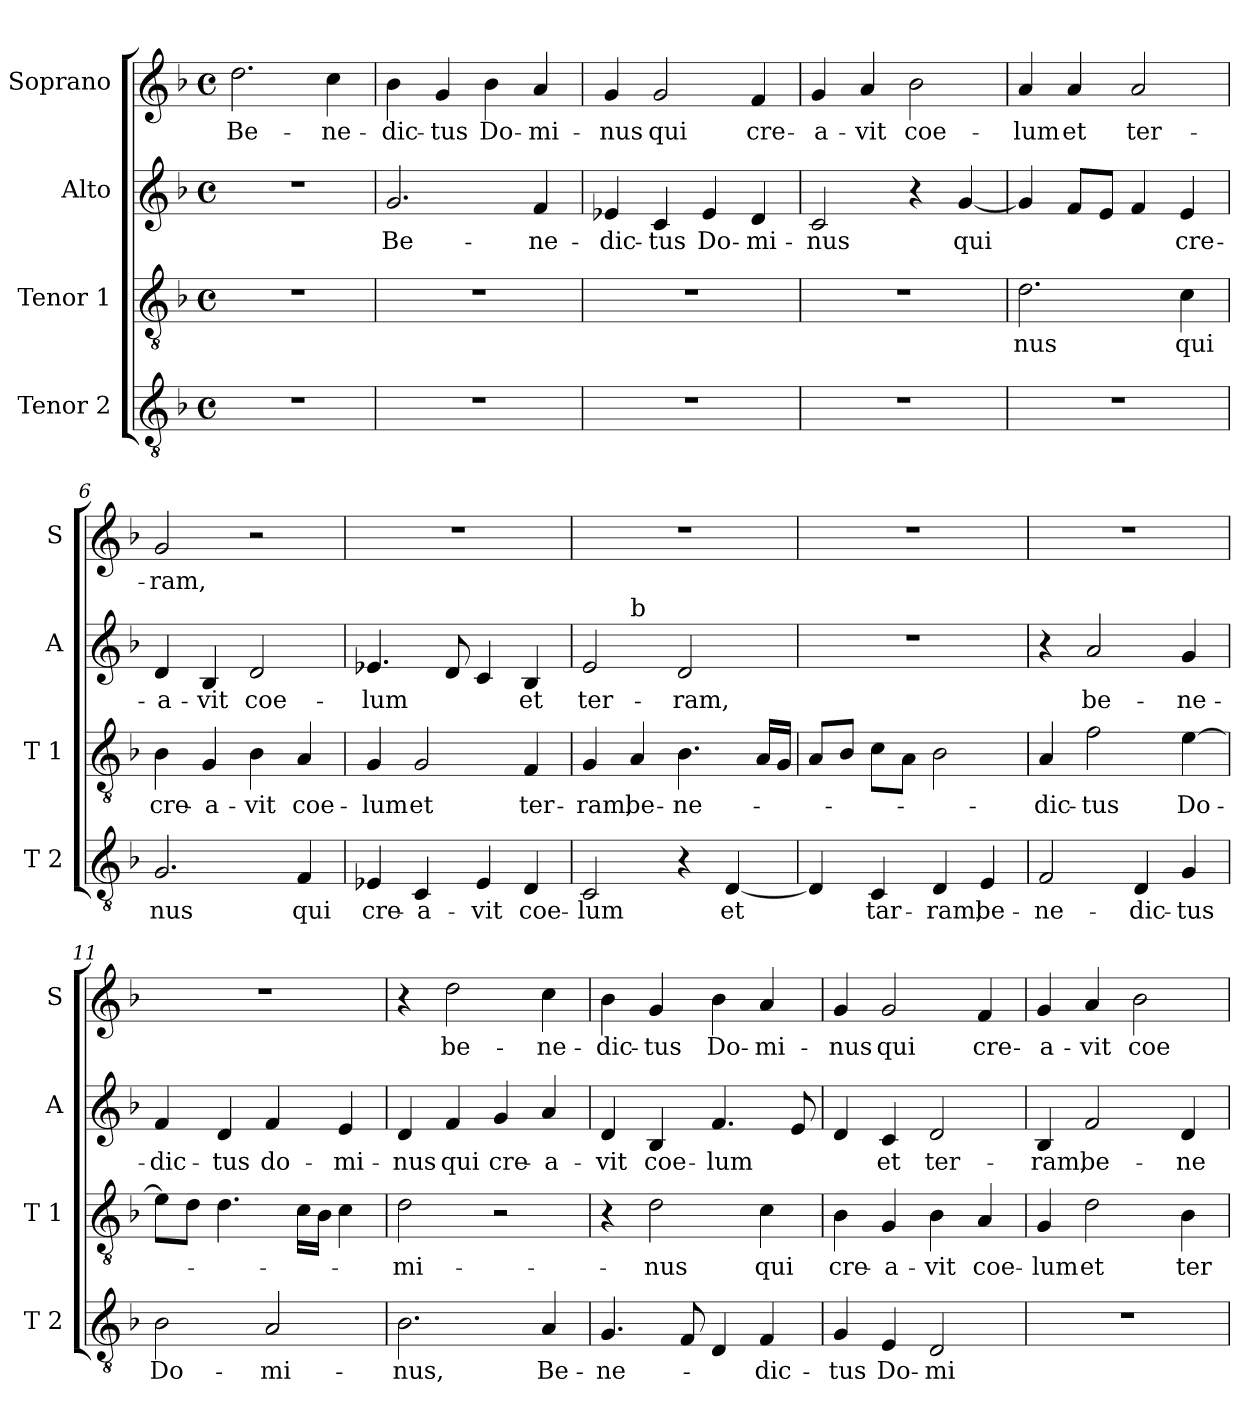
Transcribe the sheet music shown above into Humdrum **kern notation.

**kern	**text	**kern	**text	**kern	**text	**kern	**text
*part4	*part4	*part3	*part3	*part2	*part2	*part1	*part1
*staff4	*staff4	*staff3	*staff3	*staff2	*staff2	*staff1	*staff1
*I"Tenor 2	*	*I"Tenor 1	*	*I"Alto	*	*I"Soprano	*
*I'T 2	*	*I'T 1	*	*I'A	*	*I'S	*
*clefGv2	*	*clefGv2	*	*clefG2	*	*clefG2	*
*k[b-]	*	*k[b-]	*	*k[b-]	*	*k[b-]	*
*F:	*	*F:	*	*F:	*	*F:	*
*M4/4	*	*M4/4	*	*M4/4	*	*M4/4	*
*met(c)	*	*met(c)	*	*met(c)	*	*met(c)	*
=1	=1	=1	=1	=1	=1	=1	=1
!	!	!	!	!	!	!	!LO:LY:b
1r	.	1r	.	1r	.	2.dd\	Be-
!	!	!	!	!	!	!	!LO:LY:b
.	.	.	.	.	.	4cc\	-ne-
=2	=2	=2	=2	=2	=2	=2	=2
!	!	!	!	!	!LO:LY:b	!	!LO:LY:b
1r	.	1r	.	2.g/	Be-	4b-\	-dic-
!	!	!	!	!	!	!	!LO:LY:b
.	.	.	.	.	.	4g/	-tus
!	!	!	!	!	!	!	!LO:LY:b
.	.	.	.	.	.	4b-\	Do-
!	!	!	!	!	!LO:LY:b	!	!LO:LY:b
.	.	.	.	4f/	-ne-	4a/	-mi-
=3	=3	=3	=3	=3	=3	=3	=3
!	!	!	!	!	!LO:LY:b	!	!LO:LY:b
1r	.	1r	.	4e-X/	-dic-	4g/	-nus
!	!	!	!	!	!LO:LY:b	!	!LO:LY:b
.	.	.	.	4c/	-tus	2g/	qui
!	!	!	!	!	!LO:LY:b	!	!
.	.	.	.	4e-/	Do-	.	.
!	!	!	!	!	!LO:LY:b	!	!LO:LY:b
.	.	.	.	4d/	-mi-	4f/	cre-
=4	=4	=4	=4	=4	=4	=4	=4
!	!	!	!	!	!LO:LY:b	!	!LO:LY:b
1r	.	1r	.	2c/	-nus	4g/	-a-
!	!	!	!	!	!	!	!LO:LY:b
.	.	.	.	.	.	4a/	-vit
!	!	!	!	!	!	!	!LO:LY:b
.	.	.	.	4r	.	2b-\	coe-
!	!	!	!	!	!LO:LY:b	!	!
.	.	.	.	[4g/	qui	.	.
=5	=5	=5	=5	=5	=5	=5	=5
!	!	!	!LO:LY:b	!	!	!	!LO:LY:b
1r	.	2.d\	nus	4g/]	.	4a/	-lum
!	!	!	!	!	!	!	!LO:LY:b
.	.	.	.	8f/L	.	4a/	et
.	.	.	.	8e/J	.	.	.
!	!	!	!	!	!	!	!LO:LY:b
.	.	.	.	4f/	.	2a/	ter-
!	!	!	!LO:LY:b	!	!LO:LY:b	!	!
.	.	4c\	qui	4e/	cre-	.	.
!!LO:LB:g=z
=6	=6	=6	=6	=6	=6	=6	=6
!	!LO:LY:b	!	!LO:LY:b	!	!LO:LY:b	!	!LO:LY:b
2.G/	nus	4B-\	cre-	4d/	-a-	2g/	-ram,
!	!	!	!LO:LY:b	!	!LO:LY:b	!	!
.	.	4G/	-a-	4B-/	-vit	.	.
!	!	!	!LO:LY:b	!	!LO:LY:b	!	!
.	.	4B-\	-vit	2d/	coe-	2r	.
!	!LO:LY:b	!	!LO:LY:b	!	!	!	!
4F/	qui	4A/	coe-	.	.	.	.
=7	=7	=7	=7	=7	=7	=7	=7
!	!LO:LY:b	!	!LO:LY:b	!	!LO:LY:b	!	!
4E-X/	cre-	4G/	-lum	4.e-X/	-lum	1r	.
!	!LO:LY:b	!	!LO:LY:b	!	!	!	!
4C/	-a-	2G/	et	.	.	.	.
.	.	.	.	8d/	.	.	.
!	!LO:LY:b	!	!	!	!	!	!
4E-/	-vit	.	.	4c/	.	.	.
!	!LO:LY:b	!	!LO:LY:b	!	!LO:LY:b	!	!
4D/	coe-	4F/	ter-	4B-/	et	.	.
=8	=8	=8	=8	=8	=8	=8	=8
!	!LO:LY:b	!	!LO:LY:b	!	!LO:LY:b	!	!
*	*	*	*	*^	*	*	*
2C/	-lum	4G/	-ram,	2e/	4ryy	ter-	1r	.
!	!	!	!	!	!LO:TX:a:t=b	!	!	!
!	!	!	!LO:LY:b	!	!	!	!	!
.	.	4A/	be-	.	2.ryy	.	.	.
!	!	!	!LO:LY:b	!	!	!LO:LY:b	!	!
4r	.	4.B-\	-ne-	2d/	.	-ram,	.	.
!	!LO:LY:b	!	!	!	!	!	!	!
[4D/	et	.	.	.	.	.	.	.
.	.	16A/LL	.	.	.	.	.	.
.	.	16G/JJ	.	.	.	.	.	.
*	*	*	*	*v	*v	*	*	*
=9	=9	=9	=9	=9	=9	=9	=9
4D/]	.	8A/L	.	1r	.	1r	.
.	.	8B-/J	.	.	.	.	.
!	!LO:LY:b	!	!	!	!	!	!
4C/	tar-	8c\L	.	.	.	.	.
.	.	8A\J	.	.	.	.	.
!	!LO:LY:b	!	!	!	!	!	!
4D/	-ram,	2B-\	.	.	.	.	.
!	!LO:LY:b	!	!	!	!	!	!
4E/	be-	.	.	.	.	.	.
=10	=10	=10	=10	=10	=10	=10	=10
!	!LO:LY:b	!	!LO:LY:b	!	!	!	!
2F/	-ne-	4A/	-dic-	4r	.	1r	.
!	!	!	!LO:LY:b	!	!LO:LY:b	!	!
.	.	2f\	-tus	2a/	be-	.	.
!	!LO:LY:b	!	!	!	!	!	!
4D/	-dic-	.	.	.	.	.	.
!	!LO:LY:b	!	!LO:LY:b	!	!LO:LY:b	!	!
4G/	-tus	[4e\	Do-	4g/	-ne-	.	.
=11	=11	=11	=11	=11	=11	=11	=11
!	!LO:LY:b	!	!	!	!LO:LY:b	!	!
2B-\	Do-	8e\L]	.	4f/	-dic-	1r	.
.	.	8d\J	.	.	.	.	.
!	!	!	!	!	!LO:LY:b	!	!
.	.	4.d\	.	4d/	-tus	.	.
!	!LO:LY:b	!	!	!	!LO:LY:b	!	!
2A/	-mi-	.	.	4f/	do-	.	.
.	.	16c\LL	.	.	.	.	.
.	.	16B-\JJ	.	.	.	.	.
!	!	!	!	!	!LO:LY:b	!	!
.	.	4c\	.	4e/	-mi-	.	.
!!LO:LB:g=z
=12	=12	=12	=12	=12	=12	=12	=12
!	!LO:LY:b	!	!LO:LY:b	!	!LO:LY:b	!	!
2.B-\	-nus,	2d\	-mi-	4d/	-nus	4r	.
!	!	!	!	!	!LO:LY:b	!	!LO:LY:b
.	.	.	.	4f/	qui	2dd\	be-
!	!	!	!	!	!LO:LY:b	!	!
.	.	2r	.	4g/	cre-	.	.
!	!LO:LY:b	!	!	!	!LO:LY:b	!	!LO:LY:b
4A/	Be-	.	.	4a/	-a-	4cc\	-ne-
=13	=13	=13	=13	=13	=13	=13	=13
!	!LO:LY:b	!	!	!	!LO:LY:b	!	!LO:LY:b
4.G/	-ne-	4r	.	4d/	-vit	4b-\	-dic-
!	!	!	!LO:LY:b	!	!LO:LY:b	!	!LO:LY:b
.	.	2d\	-nus	4B-/	coe-	4g/	-tus
8F/	.	.	.	.	.	.	.
!	!	!	!	!	!LO:LY:b	!	!LO:LY:b
4D/	.	.	.	4.f/	-lum	4b-\	Do-
!	!LO:LY:b	!	!LO:LY:b	!	!	!	!LO:LY:b
4F/	-dic-	4c\	qui	.	.	4a/	-mi-
.	.	.	.	8e/	.	.	.
=14	=14	=14	=14	=14	=14	=14	=14
!	!LO:LY:b	!	!LO:LY:b	!	!	!	!LO:LY:b
4G/	-tus	4B-\	cre-	4d/	.	4g/	-nus
!	!LO:LY:b	!	!LO:LY:b	!	!LO:LY:b	!	!LO:LY:b
4E/	Do-	4G/	-a-	4c/	et	2g/	qui
!	!LO:LY:b	!	!LO:LY:b	!	!LO:LY:b	!	!
2D/	-mi-	4B-\	-vit	2d/	ter-	.	.
!	!	!	!LO:LY:b	!	!	!	!LO:LY:b
.	.	4A/	coe-	.	.	4f/	cre-
=15	=15	=15	=15	=15	=15	=15	=15
!	!	!	!LO:LY:b	!	!LO:LY:b	!	!LO:LY:b
1r	.	4G/	-lum	4B-/	-ram,	4g/	-a-
!	!	!	!LO:LY:b	!	!LO:LY:b	!	!LO:LY:b
.	.	2d\	et	2f/	be-	4a/	-vit
!	!	!	!	!	!	!	!LO:LY:b
.	.	.	.	.	.	2b-\	coe-
!	!	!	!LO:LY:b	!	!LO:LY:b	!	!
.	.	4B-\	ter-	4d/	-ne-	.	.
=	=	=	=	=	=	=	=
*-	*-	*-	*-	*-	*-	*-	*-
